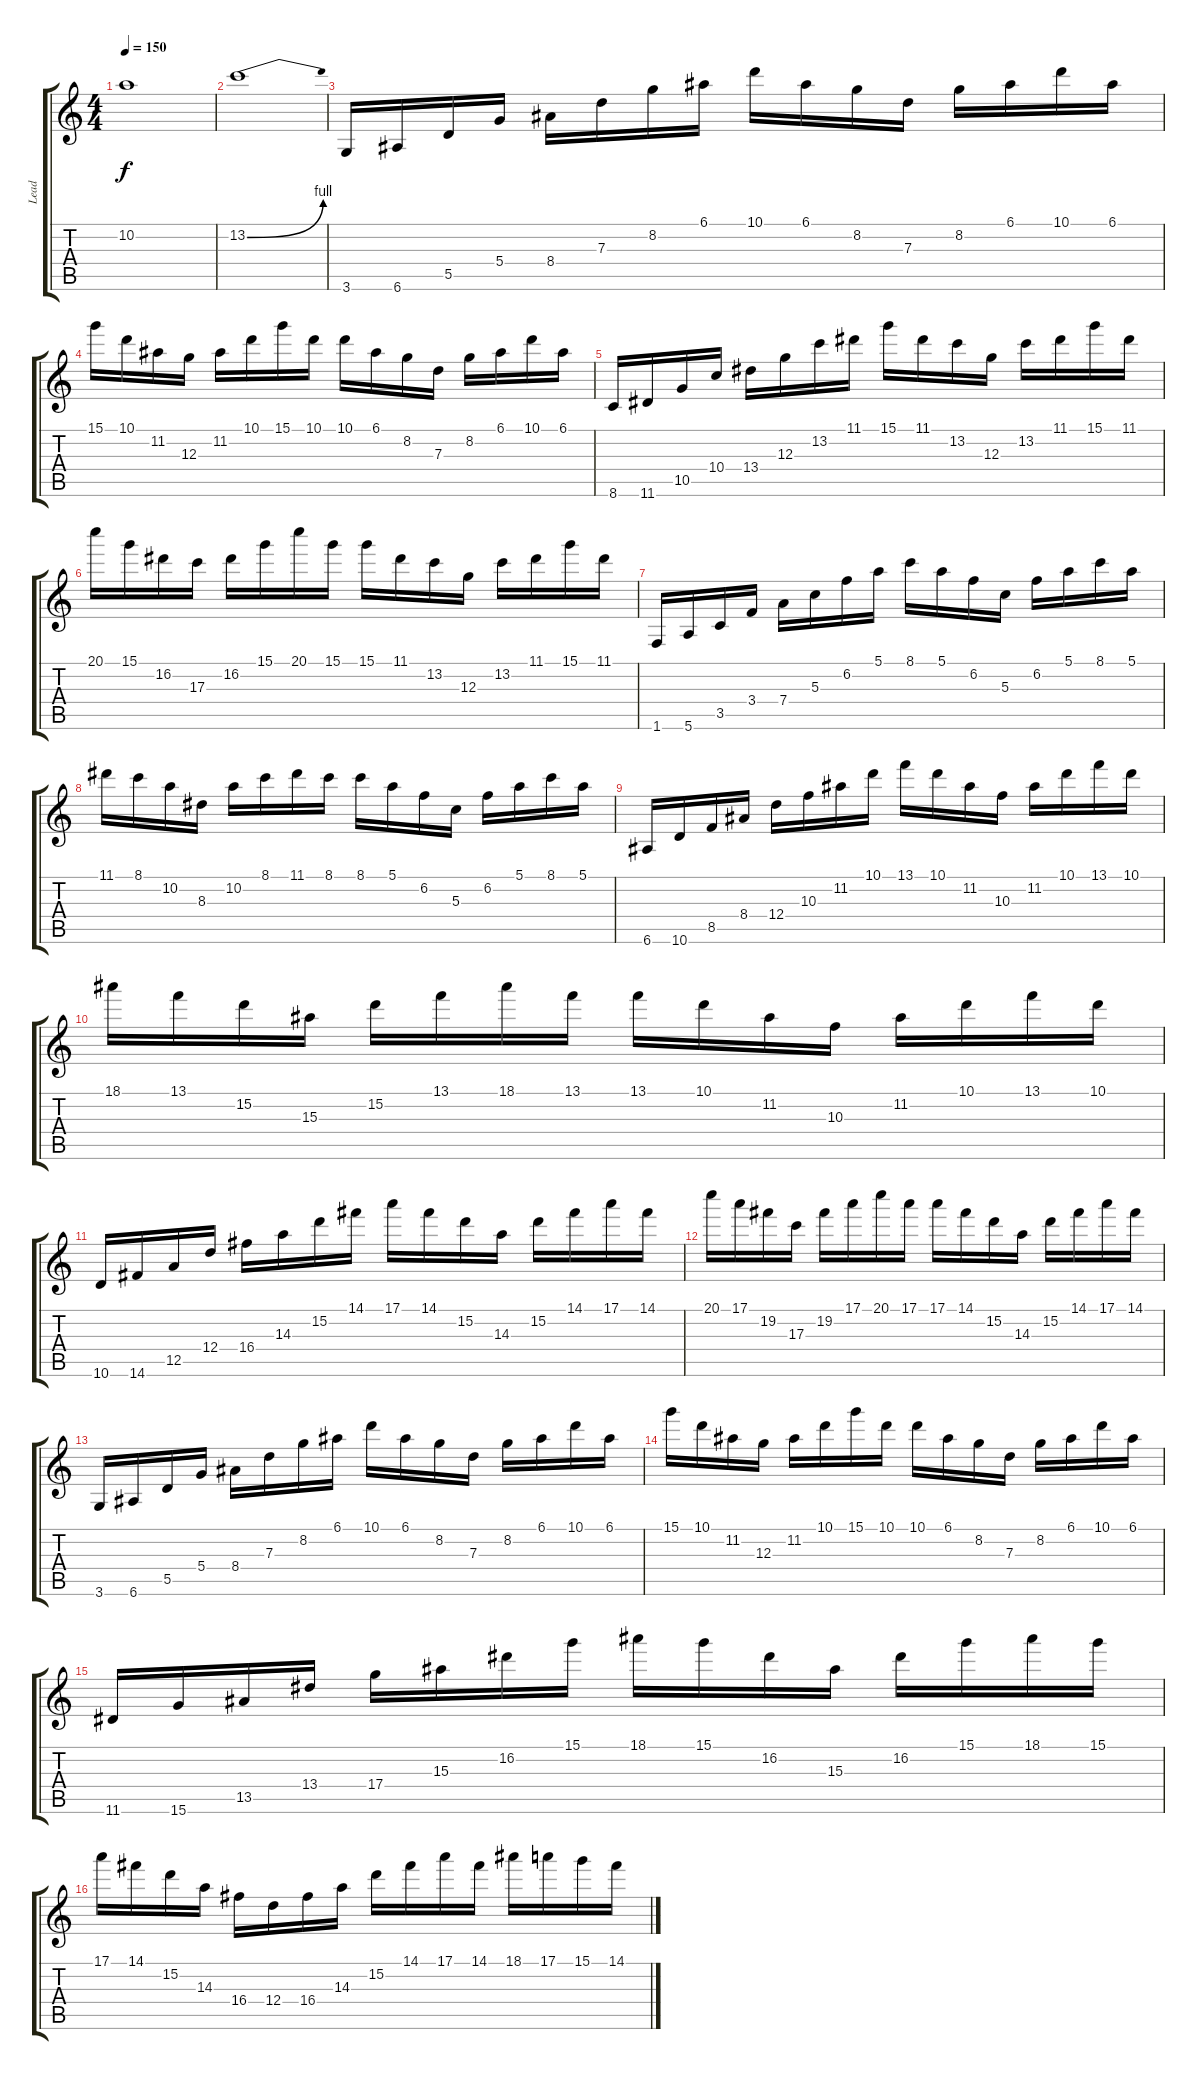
\track ("Lead" "Lead") {instrument distortionguitar}
\staff {score tabs}
\tuning (E4 B3 G3 D3 A2 E2) {hide}
\ts (4 4)
\tempo 150
\clef g2
\ks c
10.2.1{dy f} |
13.2{be (bend 0 0 60 4)}.1 |
3.6.16 6.6.16 5.5.16 5.4.16 8.4.16 7.3.16 8.2.16 6.1.16 10.1.16 6.1.16 8.2.16 7.3.16 8.2.16 6.1.16 10.1.16 6.1.16 |
15.1.16 10.1.16 11.2.16 12.3.16 11.2.16 10.1.16 15.1.16 10.1.16 10.1.16 6.1.16 8.2.16 7.3.16 8.2.16 6.1.16 10.1.16 6.1.16 |
8.6.16 11.6.16 10.5.16 10.4.16 13.4.16 12.3.16 13.2.16 11.1.16 15.1.16 11.1.16 13.2.16 12.3.16 13.2.16 11.1.16 15.1.16 11.1.16 |
20.1.16 15.1.16 16.2.16 17.3.16 16.2.16 15.1.16 20.1.16 15.1.16 15.1.16 11.1.16 13.2.16 12.3.16 13.2.16 11.1.16 15.1.16 11.1.16 |
1.6.16 5.6.16 3.5.16 3.4.16 7.4.16 5.3.16 6.2.16 5.1.16 8.1.16 5.1.16 6.2.16 5.3.16 6.2.16 5.1.16 8.1.16 5.1.16 |
11.1.16 8.1.16 10.2.16 8.3.16 10.2.16 8.1.16 11.1.16 8.1.16 8.1.16 5.1.16 6.2.16 5.3.16 6.2.16 5.1.16 8.1.16 5.1.16 |
6.6.16 10.6.16 8.5.16 8.4.16 12.4.16 10.3.16 11.2.16 10.1.16 13.1.16 10.1.16 11.2.16 10.3.16 11.2.16 10.1.16 13.1.16 10.1.16 |
18.1.16 13.1.16 15.2.16 15.3.16 15.2.16 13.1.16 18.1.16 13.1.16 13.1.16 10.1.16 11.2.16 10.3.16 11.2.16 10.1.16 13.1.16 10.1.16 |
10.6.16 14.6.16 12.5.16 12.4.16 16.4.16 14.3.16 15.2.16 14.1.16 17.1.16 14.1.16 15.2.16 14.3.16 15.2.16 14.1.16 17.1.16 14.1.16 |
20.1.16 17.1.16 19.2.16 17.3.16 19.2.16 17.1.16 20.1.16 17.1.16 17.1.16 14.1.16 15.2.16 14.3.16 15.2.16 14.1.16 17.1.16 14.1.16 |
3.6.16 6.6.16 5.5.16 5.4.16 8.4.16 7.3.16 8.2.16 6.1.16 10.1.16 6.1.16 8.2.16 7.3.16 8.2.16 6.1.16 10.1.16 6.1.16 |
15.1.16 10.1.16 11.2.16 12.3.16 11.2.16 10.1.16 15.1.16 10.1.16 10.1.16 6.1.16 8.2.16 7.3.16 8.2.16 6.1.16 10.1.16 6.1.16 |
11.6.16 15.6.16 13.5.16 13.4.16 17.4.16 15.3.16 16.2.16 15.1.16 18.1.16 15.1.16 16.2.16 15.3.16 16.2.16 15.1.16 18.1.16 15.1.16 |
17.1.16 14.1.16 15.2.16 14.3.16 16.4.16 12.4.16 16.4.16 14.3.16 15.2.16 14.1.16 17.1.16 14.1.16 18.1.16 17.1.16 15.1.16 14.1.16
